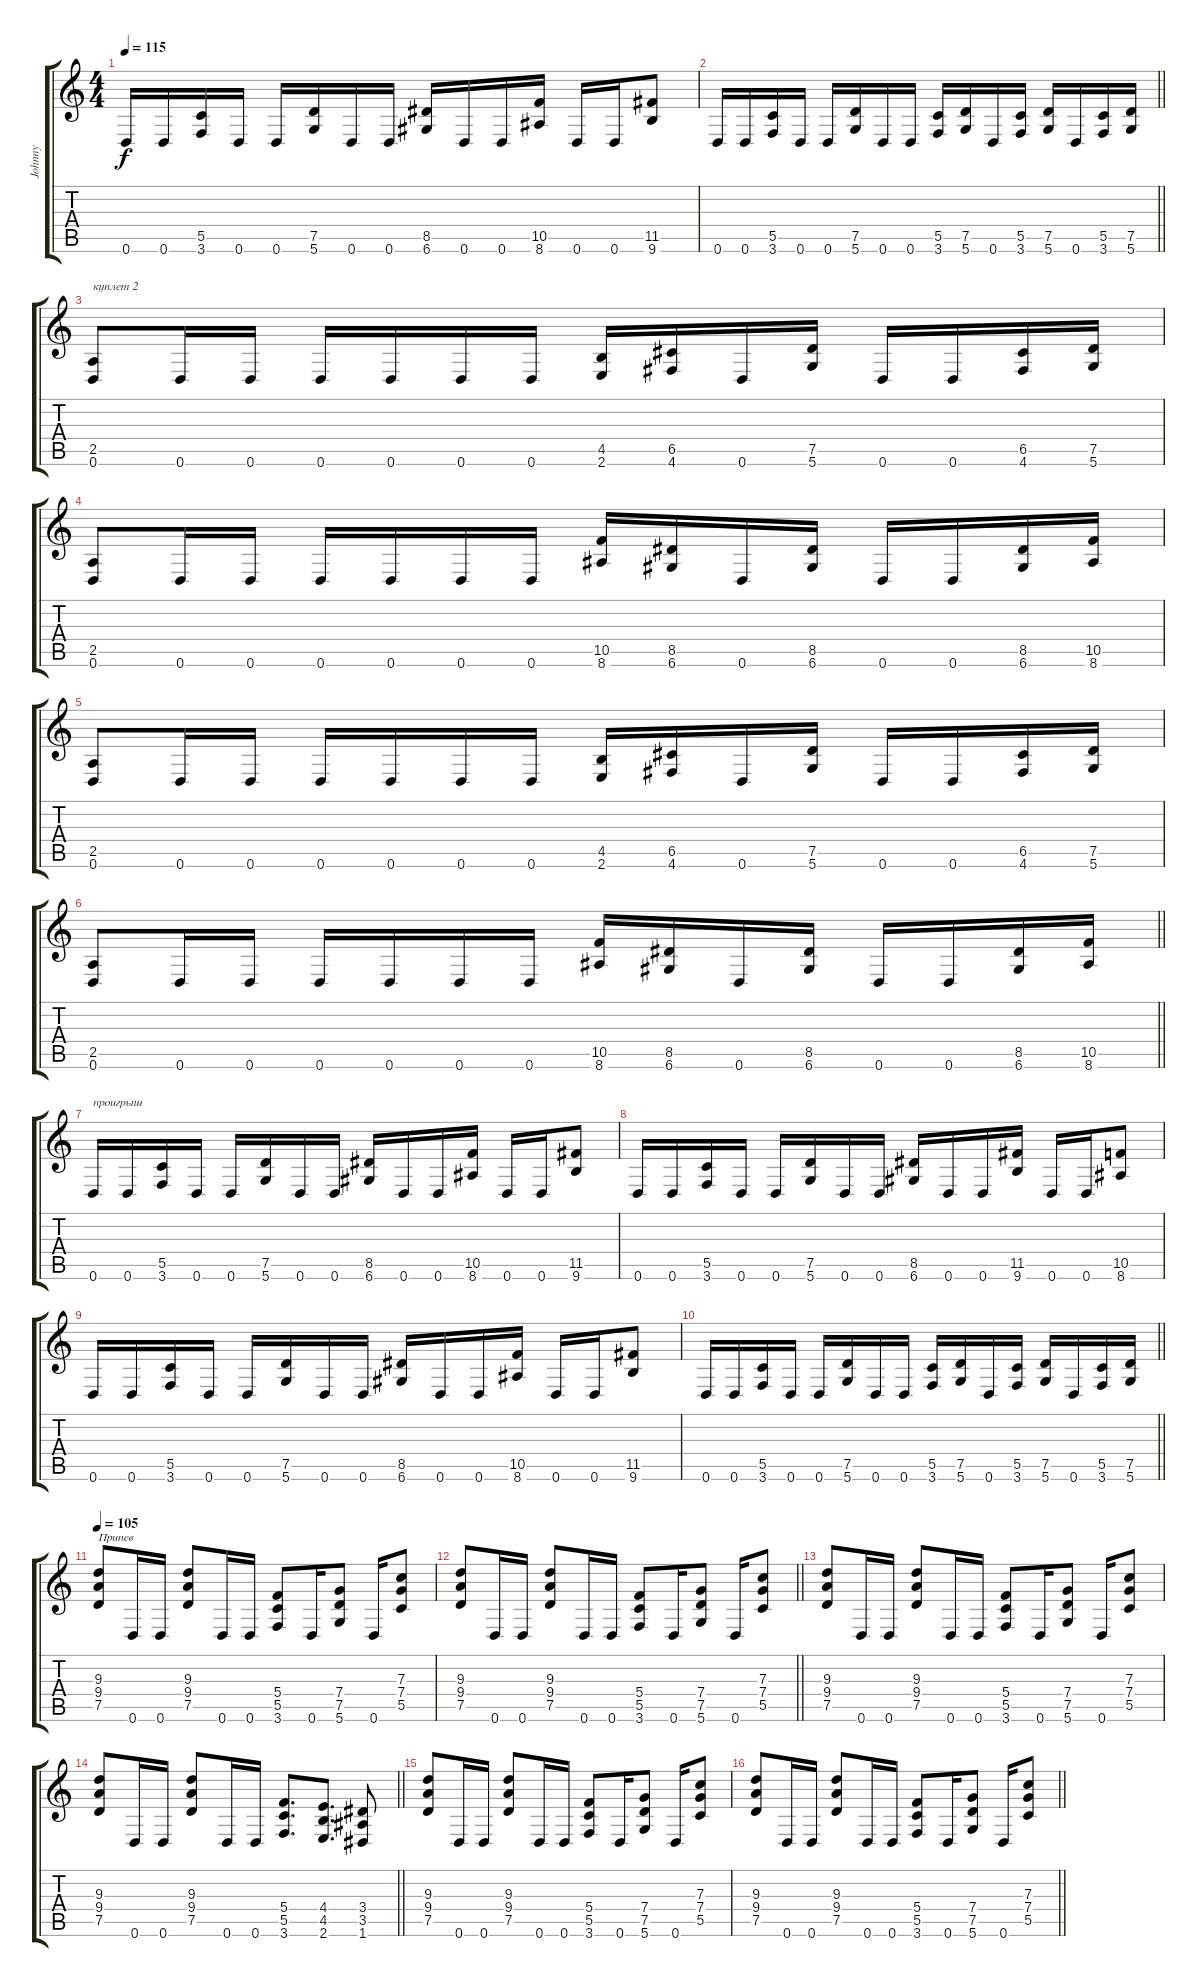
\track ("Johnny" "Johnny") {instrument distortionguitar}
\staff {score tabs}
\tuning (D4 A3 F3 C3 G2 D2) {hide}
\ts (4 4)
\tempo 115
\clef g2
\ks c
0.6.16{dy f} 0.6.16 (5.5 3.6).16 0.6.16 0.6.16 (7.5 5.6).16 0.6.16 0.6.16 (8.5 6.6).16 0.6.16 0.6.16 (10.5 8.6).16 0.6.16 0.6.16 (11.5 9.6).8 |
\barLineRight lightlight
0.6.16 0.6.16 (5.5 3.6).16 0.6.16 0.6.16 (7.5 5.6).16 0.6.16 0.6.16 (5.5 3.6).16 (7.5 5.6).16 0.6.16 (5.5 3.6).16 (7.5 5.6).16 0.6.16 (5.5 3.6).16 (7.5 5.6).16 |
(2.5 0.6).8{txt "куплет 2"} 0.6.16 0.6.16 0.6.16 0.6.16 0.6.16 0.6.16 (4.5 2.6).16 (6.5 4.6).16 0.6.16 (7.5 5.6).16 0.6.16 0.6.16 (6.5 4.6).16 (7.5 5.6).16 |
(2.5 0.6).8 0.6.16 0.6.16 0.6.16 0.6.16 0.6.16 0.6.16 (10.5 8.6).16 (8.5 6.6).16 0.6.16 (8.5 6.6).16 0.6.16 0.6.16 (8.5 6.6).16 (10.5 8.6).16 |
(2.5 0.6).8 0.6.16 0.6.16 0.6.16 0.6.16 0.6.16 0.6.16 (4.5 2.6).16 (6.5 4.6).16 0.6.16 (7.5 5.6).16 0.6.16 0.6.16 (6.5 4.6).16 (7.5 5.6).16 |
\barLineRight lightlight
(2.5 0.6).8 0.6.16 0.6.16 0.6.16 0.6.16 0.6.16 0.6.16 (10.5 8.6).16 (8.5 6.6).16 0.6.16 (8.5 6.6).16 0.6.16 0.6.16 (8.5 6.6).16 (10.5 8.6).16 |
0.6.16{txt "проигрыш"} 0.6.16 (5.5 3.6).16 0.6.16 0.6.16 (7.5 5.6).16 0.6.16 0.6.16 (8.5 6.6).16 0.6.16 0.6.16 (10.5 8.6).16 0.6.16 0.6.16 (11.5 9.6).8 |
0.6.16 0.6.16 (5.5 3.6).16 0.6.16 0.6.16 (7.5 5.6).16 0.6.16 0.6.16 (8.5 6.6).16 0.6.16 0.6.16 (11.5 9.6).16 0.6.16 0.6.16 (10.5 8.6).8 |
0.6.16 0.6.16 (5.5 3.6).16 0.6.16 0.6.16 (7.5 5.6).16 0.6.16 0.6.16 (8.5 6.6).16 0.6.16 0.6.16 (10.5 8.6).16 0.6.16 0.6.16 (11.5 9.6).8 |
\barLineRight lightlight
0.6.16 0.6.16 (5.5 3.6).16 0.6.16 0.6.16 (7.5 5.6).16 0.6.16 0.6.16 (5.5 3.6).16 (7.5 5.6).16 0.6.16 (5.5 3.6).16 (7.5 5.6).16 0.6.16 (5.5 3.6).16 (7.5 5.6).16 |
\tempo 105
(9.3 9.4 7.5).8{txt "Припев"} 0.6.16 0.6.16 (9.3 9.4 7.5).8 0.6.16 0.6.16 (5.4 5.5 3.6).8 0.6.16 (7.4 7.5 5.6).8 0.6.16 (7.3 7.4 5.5).8 |
\barLineRight lightlight
(9.3 9.4 7.5).8 0.6.16 0.6.16 (9.3 9.4 7.5).8 0.6.16 0.6.16 (5.4 5.5 3.6).8 0.6.16 (7.4 7.5 5.6).8 0.6.16 (7.3 7.4 5.5).8 |
(9.3 9.4 7.5).8 0.6.16 0.6.16 (9.3 9.4 7.5).8 0.6.16 0.6.16 (5.4 5.5 3.6).8 0.6.16 (7.4 7.5 5.6).8 0.6.16 (7.3 7.4 5.5).8 |
\barLineRight lightlight
(9.3 9.4 7.5).8 0.6.16 0.6.16 (9.3 9.4 7.5).8 0.6.16 0.6.16 (5.4 5.5 3.6).8{d} (4.4 4.5 2.6).8{d} (3.4 3.5 1.6).8 |
(9.3 9.4 7.5).8 0.6.16 0.6.16 (9.3 9.4 7.5).8 0.6.16 0.6.16 (5.4 5.5 3.6).8 0.6.16 (7.4 7.5 5.6).8 0.6.16 (7.3 7.4 5.5).8 |
\barLineRight lightlight
(9.3 9.4 7.5).8 0.6.16 0.6.16 (9.3 9.4 7.5).8 0.6.16 0.6.16 (5.4 5.5 3.6).8 0.6.16 (7.4 7.5 5.6).8 0.6.16 (7.3 7.4 5.5).8
